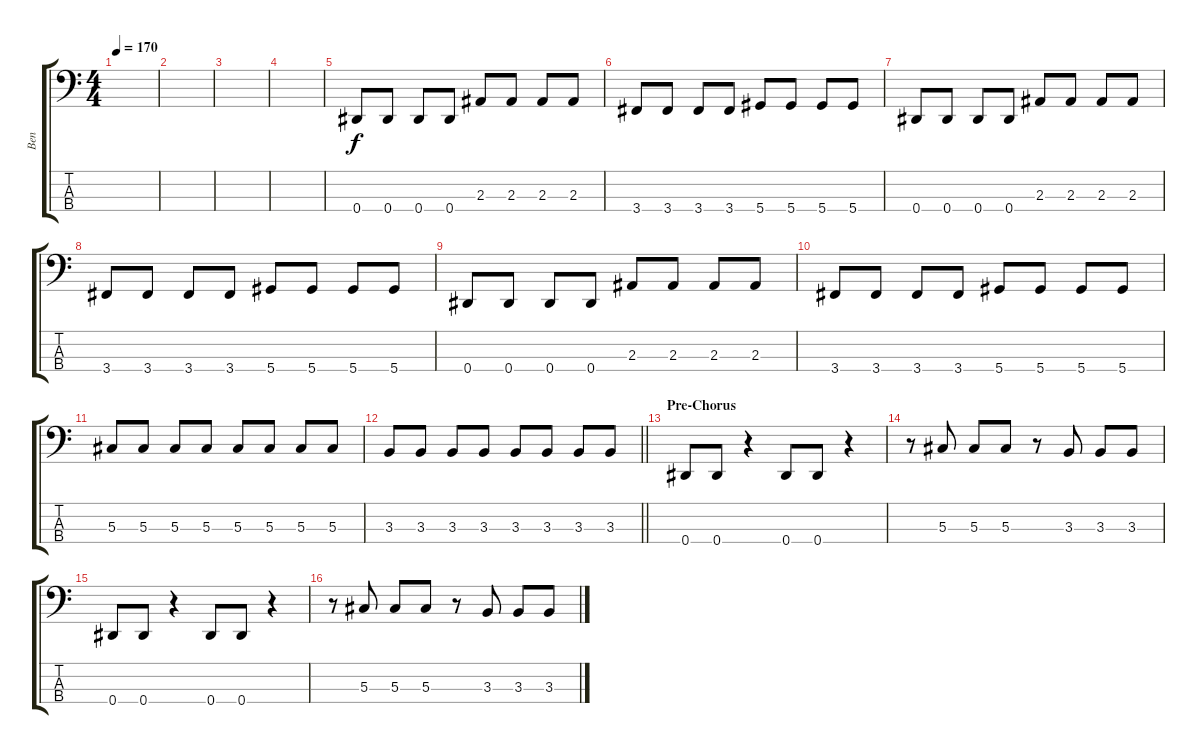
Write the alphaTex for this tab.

\track ("Ben" "Ben") {instrument electricbassfinger}
\staff {score tabs}
\tuning (Gb2 Db2 Ab1 Eb1) {hide}
\ts (4 4)
\tempo 170
\clef f4
\ks c
|
|
|
|
0.4.8 0.4.8 0.4.8 0.4.8 2.3.8 2.3.8 2.3.8 2.3.8 |
3.4.8 3.4.8 3.4.8 3.4.8 5.4.8 5.4.8 5.4.8 5.4.8 |
0.4.8 0.4.8 0.4.8 0.4.8 2.3.8 2.3.8 2.3.8 2.3.8 |
3.4.8 3.4.8 3.4.8 3.4.8 5.4.8 5.4.8 5.4.8 5.4.8 |
0.4.8 0.4.8 0.4.8 0.4.8 2.3.8 2.3.8 2.3.8 2.3.8 |
3.4.8 3.4.8 3.4.8 3.4.8 5.4.8 5.4.8 5.4.8 5.4.8 |
5.3.8 5.3.8 5.3.8 5.3.8 5.3.8 5.3.8 5.3.8 5.3.8 |
\barLineRight lightlight
3.3.8 3.3.8 3.3.8 3.3.8 3.3.8 3.3.8 3.3.8 3.3.8 |
\section ("" "Pre-Chorus")
0.4.8 0.4.8 r.4 0.4.8 0.4.8 r.4 |
r.8 5.3.8 5.3.8 5.3.8 r.8 3.3.8 3.3.8 3.3.8 |
0.4.8 0.4.8 r.4 0.4.8 0.4.8 r.4 |
r.8 5.3.8 5.3.8 5.3.8 r.8 3.3.8 3.3.8 3.3.8
